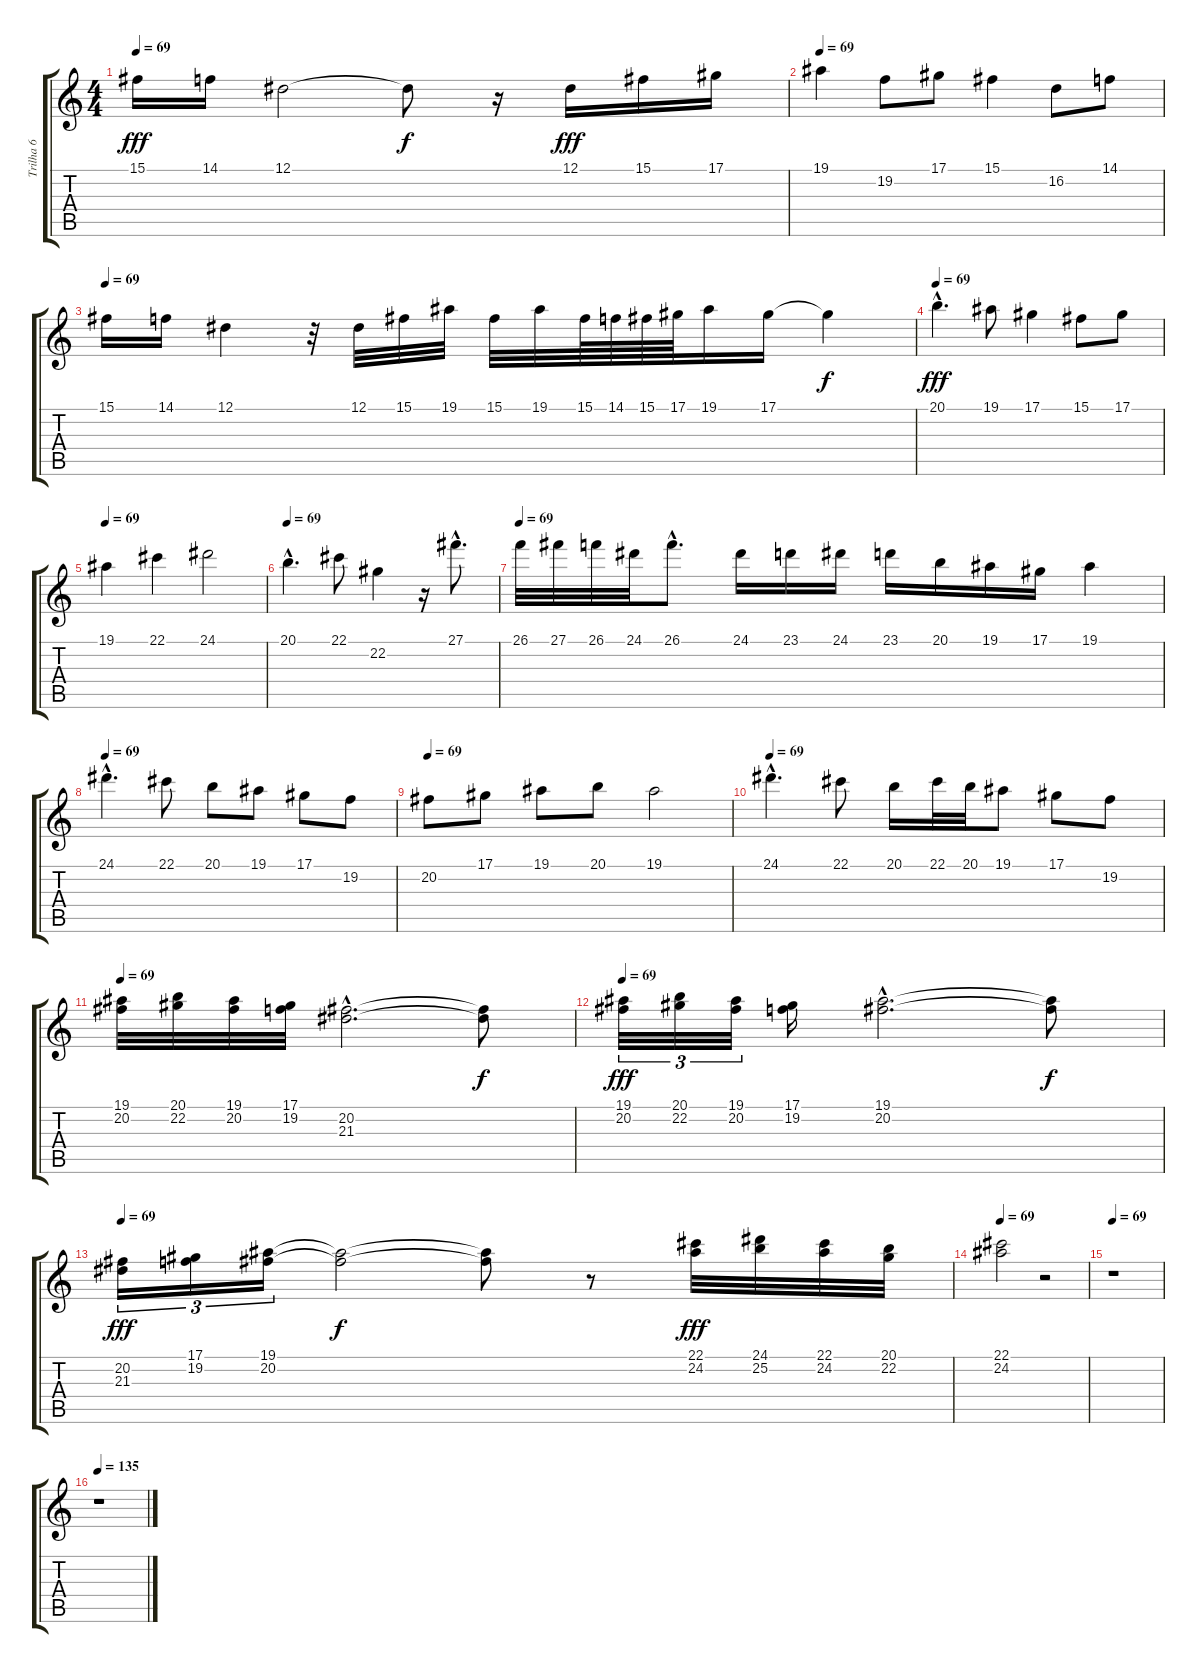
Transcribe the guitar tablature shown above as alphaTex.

\track ("Trilha 6" "Trilha 6") {instrument lead2sawtooth}
\staff {score tabs}
\tuning (Eb4 Bb3 Gb3 Db3 Ab2 Eb2) {hide}
\ts (4 4)
\tempo 69
\clef g2
\ks c
15.1.16{dy fff volume 16 instrument flute} 14.1.16 12.1.2 12.1{t}.8{dy f} r.16 12.1.16{dy fff} 15.1.16 17.1.16 |
\tempo 69
19.1.4{volume 16 instrument flute} 19.2.8 17.1.8 15.1.4 16.2.8 14.1.8 |
\tempo 69
15.1.16{volume 16 instrument flute} 14.1.16 12.1.4 r.32 12.1.32 15.1.32 19.1.32{volume 16 instrument flute} 15.1.32 19.1.32 15.1.64 14.1.64 15.1.64 17.1.64 19.1.16 17.1.16 17.1{t}.4{dy f} |
\tempo 69
20.1{hac}.4{d dy fff volume 16 instrument flute} 19.1.8 17.1.4 15.1.8 17.1.8 |
\tempo 69
19.1.4{volume 16 instrument flute} 22.1.4 24.1.2 |
\tempo 69
20.1{hac}.4{d volume 16 instrument flute} 22.1.8 22.2.4 r.16 27.1{hac}.8{d} |
\tempo 69
26.1.32 27.1.32{volume 16 instrument flute} 26.1.32 24.1.32 26.1{hac}.8{d} 24.1.16 23.1.16 24.1.16 23.1.16{volume 16 instrument flute} 20.1.16 19.1.16 17.1.16 19.1.4 |
\tempo 69
24.1{hac}.4{d volume 16 instrument flute} 22.1.8 20.1.8 19.1.8 17.1.8 19.2.8 |
\tempo 69
20.2.8{volume 16 instrument flute} 17.1.8 19.1.8 20.1.8 19.1.2 |
\tempo 69
24.1{hac}.4{d volume 16 instrument flute} 22.1.8 20.1.16 22.1.32 20.1.32 19.1.8 17.1.8 19.2.8 |
\tempo 69
(19.1 20.2).32{volume 16 instrument flute} (20.1 22.2).32 (19.1 20.2).32 (17.1 19.2).32 (20.2{hac} 21.3{hac}).2{d} (20.2{t} 21.3{t}).8{dy f} |
\tempo 69
(19.1 20.2).32{tu (3 2) dy fff volume 16 instrument flute} (20.1 22.2).32{tu (3 2)} (19.1 20.2).32{tu (3 2)} (17.1 19.2).16 (19.1{hac} 20.2{hac}).2{d} (19.1{t} 20.2{t}).8{dy f} |
\tempo 69
(20.2 21.3).16{tu (3 2) dy fff volume 16 instrument flute} (17.1 19.2).16{tu (3 2)} (19.1 20.2).16{tu (3 2)} (19.1{t} 20.2{t}).2{dy f} (19.1{t} 20.2{t}).8 r.8 (22.1 24.2).32{dy fff} (24.1 25.2).32 (22.1 24.2).32 (20.1 22.2).32 |
\tempo 69
(22.1 24.2).2{volume 16 instrument flute} r.2 |
\tempo 69
r.1{volume 8 instrument lead2sawtooth} |
\tempo 135
r.1
